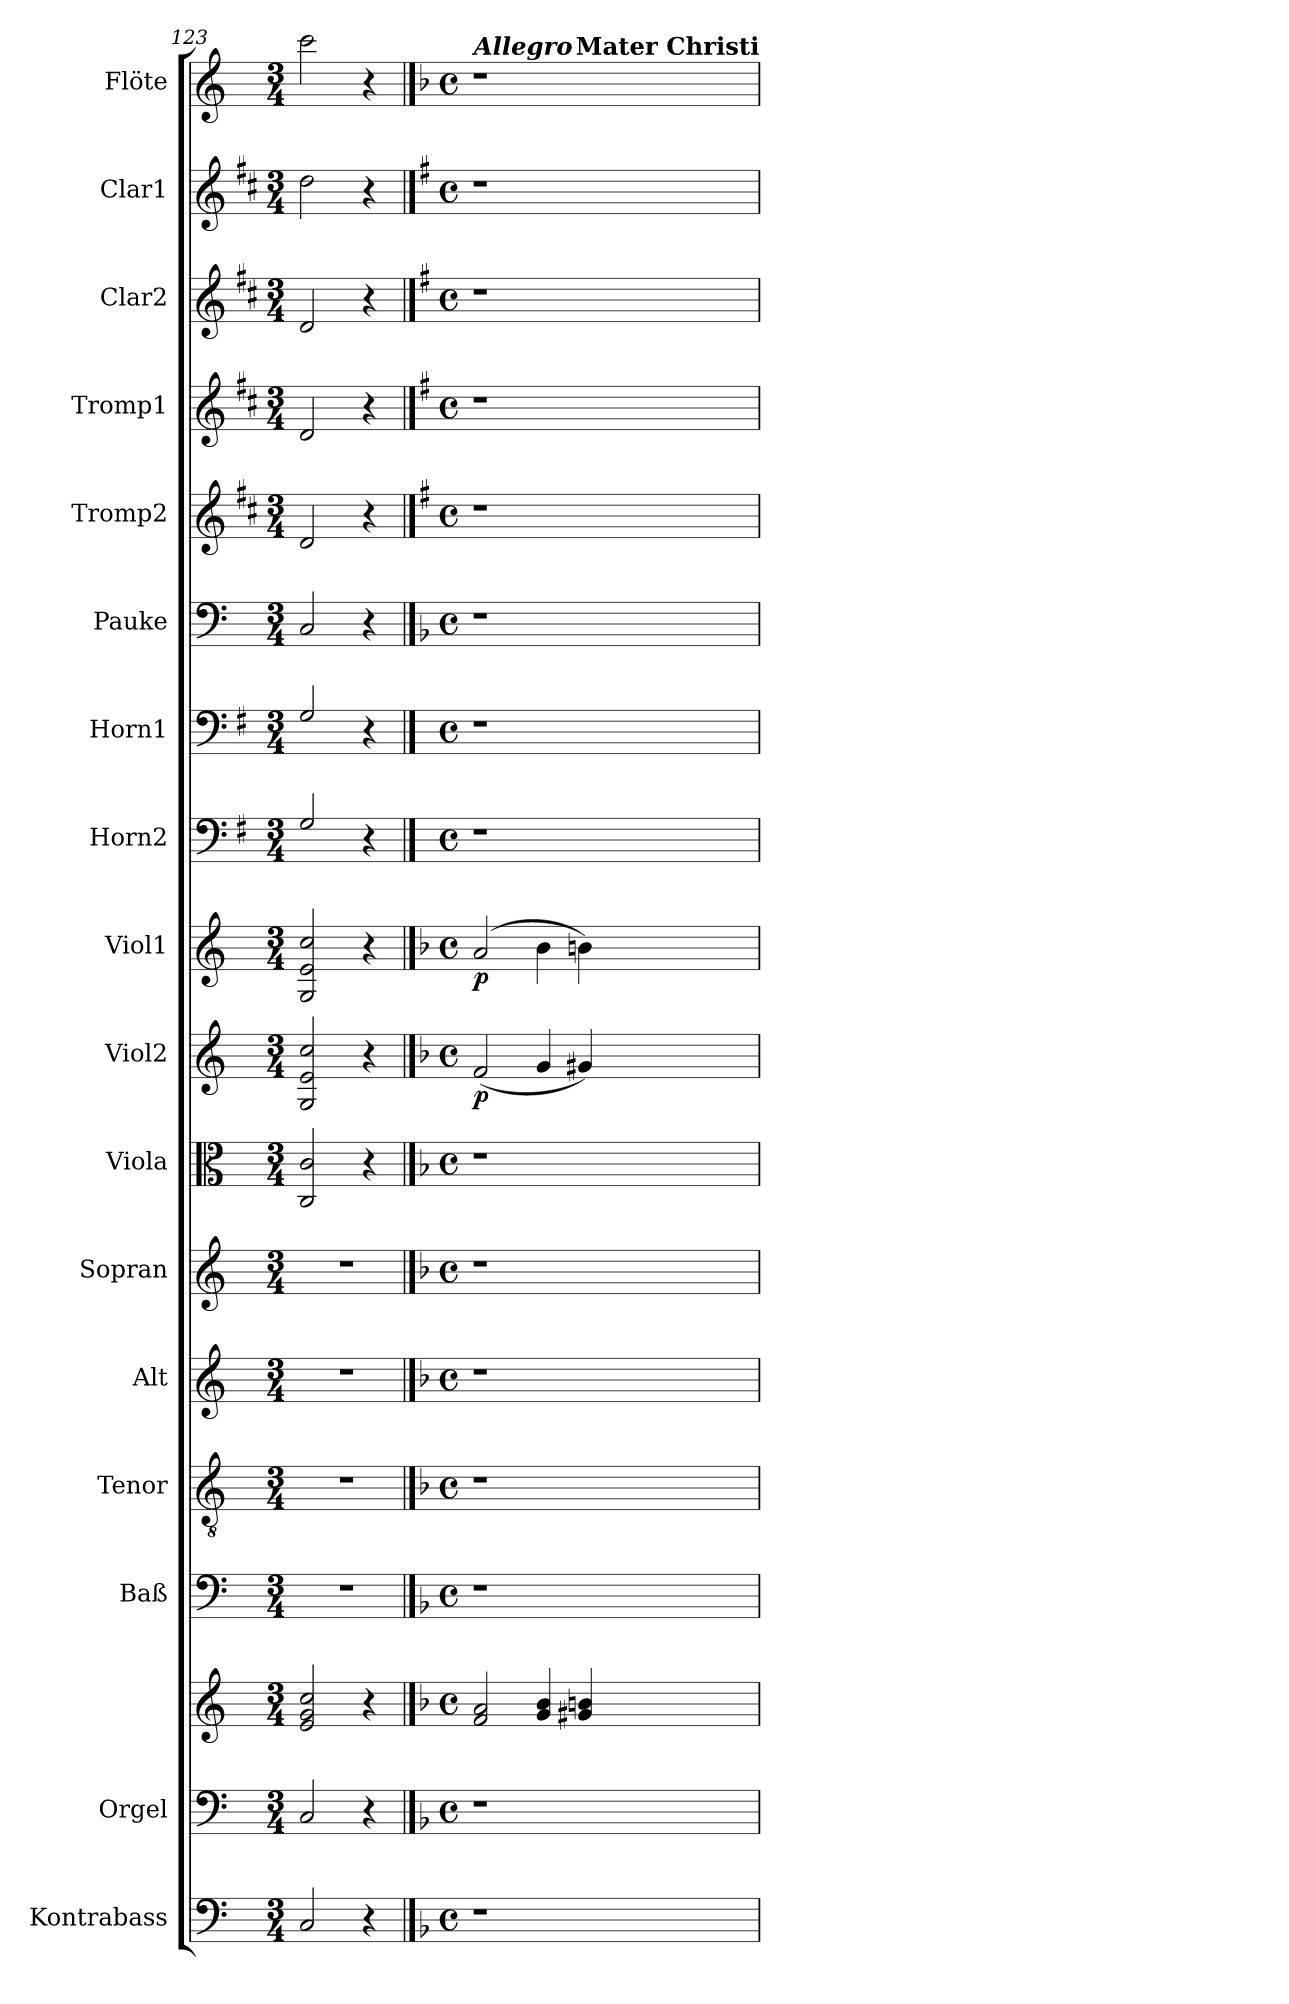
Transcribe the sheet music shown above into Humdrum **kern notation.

**kern	**kern	**kern	**kern	**kern	**kern	**kern	**kern	**kern	**dynam	**kern	**dynam	**kern	**kern	**kern	**kern	**kern	**kern	**kern	**kern
*part17	*part16	*part16	*part15	*part14	*part13	*part12	*part11	*part10	*part10	*part9	*part9	*part8	*part7	*part6	*part5	*part4	*part3	*part2	*part1
*staff18	*staff17	*staff16	*staff15	*staff14	*staff13	*staff12	*staff11	*staff10	*staff10	*staff9	*staff9	*staff8	*staff7	*staff6	*staff5	*staff4	*staff3	*staff2	*staff1
*I"Kontrabass	*I"Orgel	*	*I"Baß	*I"Tenor	*I"Alt	*I"Sopran	*I"Viola	*I"Viol2	*	*I"Viol1	*	*I"Horn2	*I"Horn1	*I"Pauke	*I"Tromp2	*I"Tromp1	*I"Clar2	*I"Clar1	*I"Flöte
*I'Kb	*	*	*I'B	*I'T	*I'A	*I'S	*I'Vla	*I'Vl2	*	*I'Vl1	*	*I'Hr2	*I'Hr1	*I'Pk	*I'Tr2	*I'Tr1	*I'Cl2	*I'Cl1	*I'Fl
*clefF4	*clefF4	*clefG2	*clefF4	*clefGv2	*clefG2	*clefG2	*clefC3	*clefG2	*	*clefG2	*	*clefF4	*clefF4	*clefF4	*clefG2	*clefG2	*clefG2	*clefG2	*clefG2
*ITrd7c12	*	*	*	*	*	*	*	*	*	*	*	*ITrd4c7	*ITrd4c7	*	*ITrd1c2	*ITrd1c2	*ITrd1c2	*ITrd1c2	*
*k[]	*k[]	*k[]	*k[]	*k[]	*k[]	*k[]	*k[]	*k[]	*	*k[]	*	*k[]	*k[]	*k[]	*k[]	*k[]	*k[]	*k[]	*k[]
*C:	*C:	*C:	*C:	*C:	*C:	*C:	*C:	*C:	*	*C:	*	*C:	*C:	*C:	*C:	*C:	*C:	*C:	*C:
*M3/4	*M3/4	*M3/4	*M3/4	*M3/4	*M3/4	*M3/4	*M3/4	*M3/4	*	*M3/4	*	*M3/4	*M3/4	*M3/4	*M3/4	*M3/4	*M3/4	*M3/4	*M3/4
=123	=123	=123	=123	=123	=123	=123	=123	=123	=123	=123	=123	=123	=123	=123	=123	=123	=123	=123	=123
2CC/	2C/	2e/ 2g/ 2cc/	2.r	2.r	2.r	2.r	2C/ 2c/	2G/ 2e/ 2cc/	.	2G/ 2e/ 2cc/	.	2C/	2C/	2C/	2c/	2c/	2c/	2cc\	2ccc\
4r	4r	4r	.	.	.	.	4r	4r	.	4r	.	4r	4r	4r	4r	4r	4r	4r	4r
!!LO:PB:g=z
==124	==124	==124	==124	==124	==124	==124	==124	==124	==124	==124	==124	==124	==124	==124	==124	==124	==124	==124	==124
*k[b-]	*k[b-]	*k[b-]	*k[b-]	*k[b-]	*k[b-]	*k[b-]	*k[b-]	*k[b-]	*	*k[b-]	*	*k[b-]	*k[b-]	*k[b-]	*k[b-]	*k[b-]	*k[b-]	*k[b-]	*k[b-]
*F:	*F:	*F:	*F:	*F:	*F:	*F:	*F:	*F:	*	*F:	*	*F:	*F:	*F:	*F:	*F:	*F:	*F:	*F:
*M4/4	*M4/4	*M4/4	*M4/4	*M4/4	*M4/4	*M4/4	*M4/4	*M4/4	*	*M4/4	*	*M4/4	*M4/4	*M4/4	*M4/4	*M4/4	*M4/4	*M4/4	*M4/4
*met(c)	*met(c)	*met(c)	*met(c)	*met(c)	*met(c)	*met(c)	*met(c)	*met(c)	*	*met(c)	*	*met(c)	*met(c)	*met(c)	*met(c)	*met(c)	*met(c)	*met(c)	*met(c)
!	!	!	!	!	!	!	!	!	!	!	!	!	!	!	!	!	!	!	!LO:TX:a:Bi:t=Allegro
!	!	!	!	!	!	!	!	!	!LO:DY:b	!	!LO:DY:b	!	!	!	!	!	!	!	!
1r	1r	2f/ 2a/	1r	1r	1r	1r	1r	(<2f/	p	(2a/	p	1r	1r	1r	1r	1r	1r	1r	1r
.	.	4g/ 4b-/	.	.	.	.	.	4g/	.	4b-\	.	.	.	.	.	.	.	.	.
.	.	4g#X/ 4bn/	.	.	.	.	.	4g#X/)	.	4bn\)	.	.	.	.	.	.	.	.	.
1...ryy	1...ryy	1...ryy	1...ryy	1...ryy	1...ryy	1...ryy	1...ryy	1...ryy	.	1...ryy	.	1...ryy	1...ryy	1...ryy	1...ryy	1...ryy	1...ryy	1...ryy	1...ryy
!	!	!	!	!	!	!	!	!	!	!	!	!	!	!	!	!	!	!	!LO:TX:a:B:t=Mater Christi
=	=	=	=	=	=	=	=	=	=	=	=	=	=	=	=	=	=	=	=
*-	*-	*-	*-	*-	*-	*-	*-	*-	*-	*-	*-	*-	*-	*-	*-	*-	*-	*-	*-
